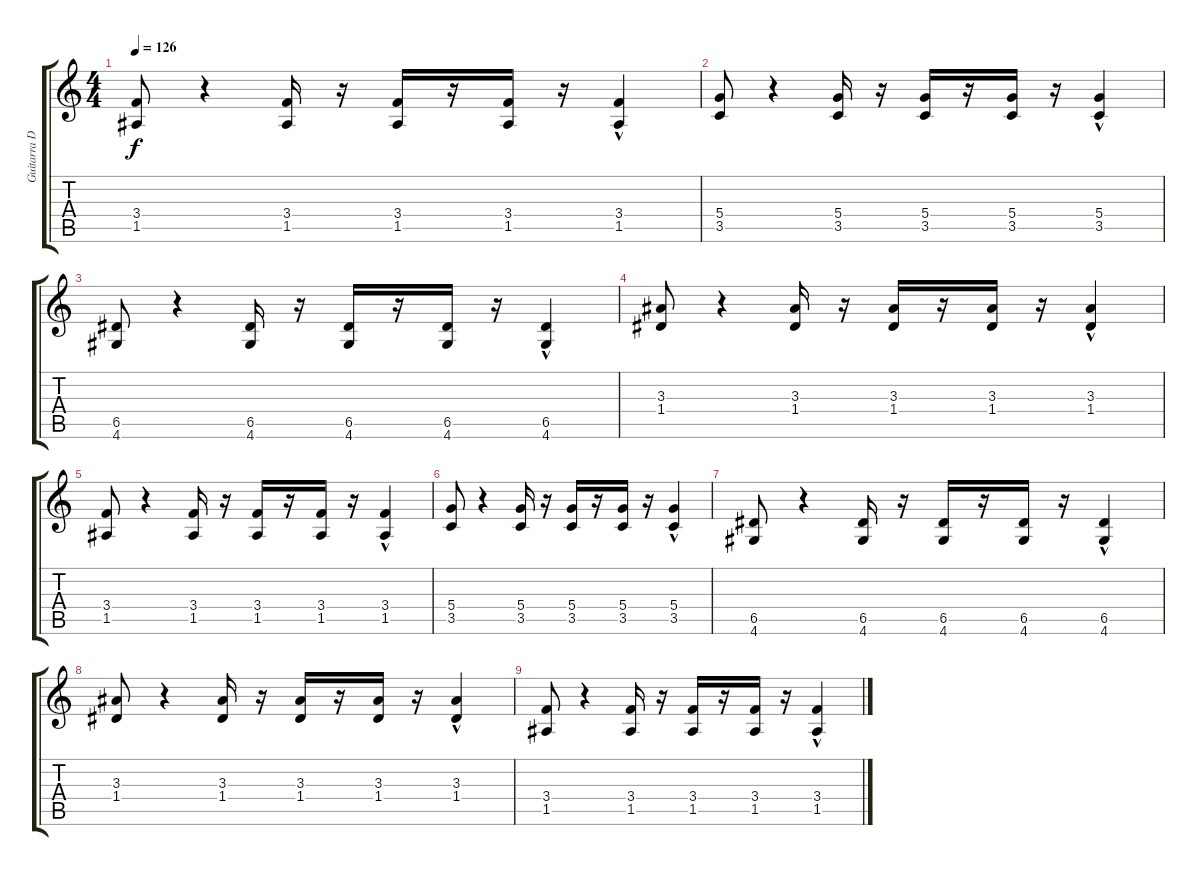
\track ("Guitarra Dist. ( Ritmica )" "Guitarra D") {instrument distortionguitar}
\staff {score tabs}
\tuning (E4 B3 G3 D3 A2 E2) {hide}
\ts (4 4)
\tempo 126
\clef g2
\ks c
(3.4 1.5).8{dy f} r.4 (3.4 1.5).16 r.16 (3.4 1.5).16 r.16 (3.4 1.5).16 r.16 (3.4{hac} 1.5).4 |
(5.4 3.5).8 r.4 (5.4 3.5).16 r.16 (5.4 3.5).16 r.16 (5.4 3.5).16 r.16 (5.4{hac} 3.5).4 |
(6.5 4.6).8 r.4 (6.5 4.6).16 r.16 (6.5 4.6).16 r.16 (6.5 4.6).16 r.16 (6.5{hac} 4.6).4 |
(3.3 1.4).8 r.4 (3.3 1.4).16 r.16 (3.3 1.4).16 r.16 (3.3 1.4).16 r.16 (3.3{hac} 1.4).4 |
(3.4 1.5).8 r.4 (3.4 1.5).16 r.16 (3.4 1.5).16 r.16 (3.4 1.5).16 r.16 (3.4{hac} 1.5).4 |
(5.4 3.5).8 r.4 (5.4 3.5).16 r.16 (5.4 3.5).16 r.16 (5.4 3.5).16 r.16 (5.4{hac} 3.5).4 |
(6.5 4.6).8 r.4 (6.5 4.6).16 r.16 (6.5 4.6).16 r.16 (6.5 4.6).16 r.16 (6.5{hac} 4.6).4 |
(3.3 1.4).8 r.4 (3.3 1.4).16 r.16 (3.3 1.4).16 r.16 (3.3 1.4).16 r.16 (3.3{hac} 1.4).4 |
(3.4 1.5).8 r.4 (3.4 1.5).16 r.16 (3.4 1.5).16 r.16 (3.4 1.5).16 r.16 (3.4{hac} 1.5).4
